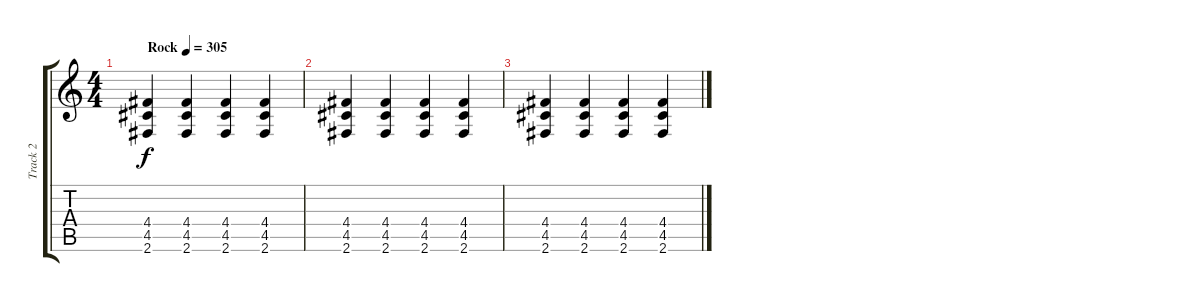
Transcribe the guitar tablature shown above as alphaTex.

\track ("Track 2" "Track 2") {instrument electricguitarmuted}
\staff {score tabs}
\tuning (E4 B3 G3 D3 A2 E2) {hide}
\ts (4 4)
\tempo (305 "Rock")
\clef g2
\ks c
(4.4 4.5 2.6).4{dy f instrument electricguitarmuted} (4.4 4.5 2.6).4 (4.4 4.5 2.6).4 (4.4 4.5 2.6).4 |
(4.4 4.5 2.6).4 (4.4 4.5 2.6).4 (4.4 4.5 2.6).4 (4.4 4.5 2.6).4 |
(4.4 4.5 2.6).4 (4.4 4.5 2.6).4 (4.4 4.5 2.6).4 (4.4 4.5 2.6).4
